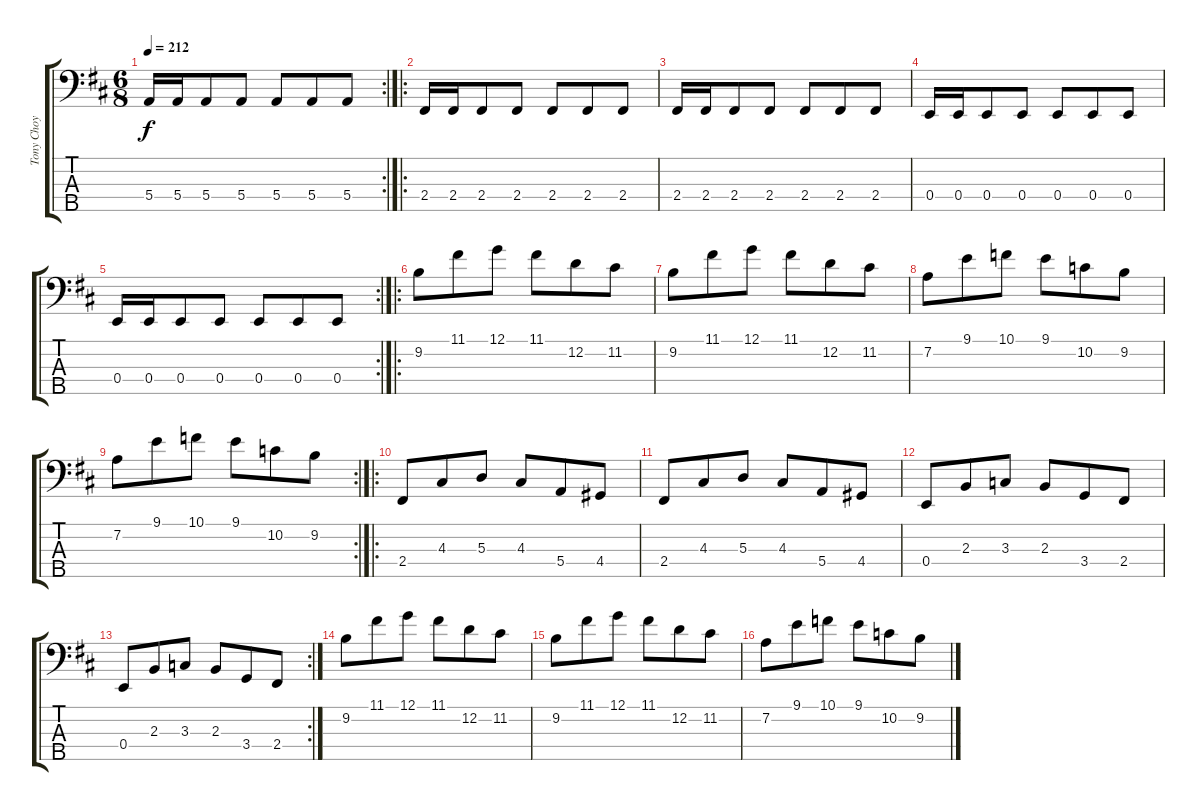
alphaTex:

\track ("Tony Choy" "Tony Choy") {instrument electricbassfinger}
\staff {score tabs}
\tuning (G2 D2 A1 E1 B0) {hide}
\rc 2
\ts (6 8)
\tempo 212
\clef f4
\ks d
5.4.16{dy f} 5.4.16 5.4.8 5.4.8 5.4.8 5.4.8 5.4.8 |
\ro
2.4.16 2.4.16 2.4.8 2.4.8 2.4.8 2.4.8 2.4.8 |
2.4.16 2.4.16 2.4.8 2.4.8 2.4.8 2.4.8 2.4.8 |
0.4.16 0.4.16 0.4.8 0.4.8 0.4.8 0.4.8 0.4.8 |
\rc 2
0.4.16 0.4.16 0.4.8 0.4.8 0.4.8 0.4.8 0.4.8 |
\ro
9.2.8 11.1.8 12.1.8 11.1.8 12.2.8 11.2.8 |
9.2.8 11.1.8 12.1.8 11.1.8 12.2.8 11.2.8 |
7.2.8 9.1.8 10.1.8 9.1.8 10.2.8 9.2.8 |
\rc 2
7.2.8 9.1.8 10.1.8 9.1.8 10.2.8 9.2.8 |
\ro
2.4.8 4.3.8 5.3.8 4.3.8 5.4.8 4.4.8 |
2.4.8 4.3.8 5.3.8 4.3.8 5.4.8 4.4.8 |
0.4.8 2.3.8 3.3.8 2.3.8 3.4.8 2.4.8 |
\rc 2
0.4.8 2.3.8 3.3.8 2.3.8 3.4.8 2.4.8 |
9.2.8 11.1.8 12.1.8 11.1.8 12.2.8 11.2.8 |
9.2.8 11.1.8 12.1.8 11.1.8 12.2.8 11.2.8 |
7.2.8 9.1.8 10.1.8 9.1.8 10.2.8 9.2.8
